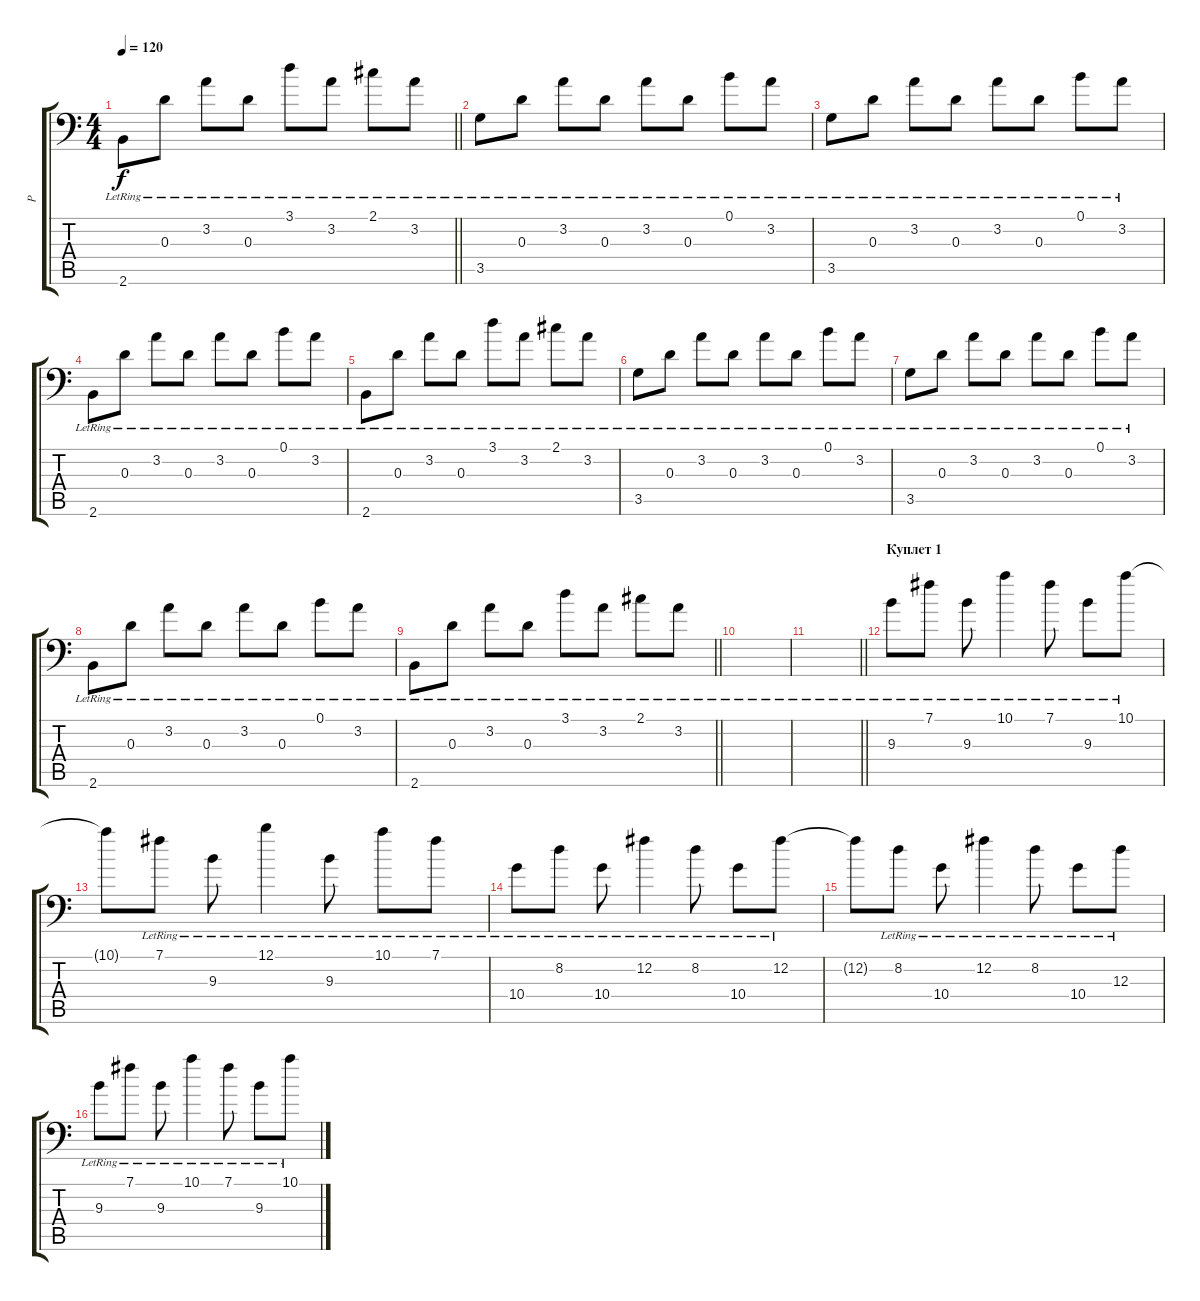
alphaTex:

\track ("Р" "Р") {instrument electricguitarclean}
\staff {score tabs}
\tuning (B3 Gb3 D3 A2 E2 A1) {hide}
\ts (4 4)
\tempo 120
\clef f4
\barLineRight lightlight
\ks c
2.6{lr}.8{dy f} 0.3{lr}.8 3.2{lr}.8 0.3{lr}.8 3.1{lr}.8 3.2{lr}.8 2.1{lr}.8 3.2{lr}.8 |
\section ("" "")
3.5{lr}.8{volume 10} 0.3{lr}.8 3.2{lr}.8 0.3{lr}.8 3.2{lr}.8 0.3{lr}.8 0.1{lr}.8 3.2{lr}.8 |
3.5{lr}.8 0.3{lr}.8 3.2{lr}.8 0.3{lr}.8 3.2{lr}.8 0.3{lr}.8 0.1{lr}.8 3.2{lr}.8 |
2.6{lr}.8 0.3{lr}.8 3.2{lr}.8 0.3{lr}.8 3.2{lr}.8 0.3{lr}.8 0.1{lr}.8 3.2{lr}.8 |
2.6{lr}.8 0.3{lr}.8 3.2{lr}.8 0.3{lr}.8 3.1{lr}.8 3.2{lr}.8 2.1{lr}.8 3.2{lr}.8 |
3.5{lr}.8 0.3{lr}.8 3.2{lr}.8 0.3{lr}.8 3.2{lr}.8 0.3{lr}.8 0.1{lr}.8 3.2{lr}.8 |
3.5{lr}.8 0.3{lr}.8 3.2{lr}.8 0.3{lr}.8 3.2{lr}.8 0.3{lr}.8 0.1{lr}.8 3.2{lr}.8 |
2.6{lr}.8 0.3{lr}.8 3.2{lr}.8 0.3{lr}.8 3.2{lr}.8 0.3{lr}.8 0.1{lr}.8 3.2{lr}.8 |
\barLineRight lightlight
2.6{lr}.8 0.3{lr}.8 3.2{lr}.8 0.3{lr}.8 3.1{lr}.8 3.2{lr}.8 2.1{lr}.8 3.2{lr}.8 |
|
\barLineRight lightlight
|
\section ("" "Куплет 1")
9.3{lr}.8{instrument electricguitarjazz} 7.1{lr}.8 9.3{lr}.8 10.1{lr}.4 7.1{lr}.8 9.3{lr}.8 10.1{lr}.8 |
10.1{t}.8 7.1{lr}.8 9.3{lr}.8 12.1{lr}.4 9.3{lr}.8 10.1{lr}.8 7.1{lr}.8 |
10.4{lr}.8 8.2{lr}.8 10.4{lr}.8 12.2{lr}.4 8.2{lr}.8 10.4{lr}.8 12.2{lr}.8 |
12.2{t}.8 8.2{lr}.8 10.4{lr}.8 12.2{lr}.4 8.2{lr}.8 10.4{lr}.8 12.3{lr}.8 |
9.3{lr}.8 7.1{lr}.8 9.3{lr}.8 10.1{lr}.4 7.1{lr}.8 9.3{lr}.8 10.1{lr}.8
